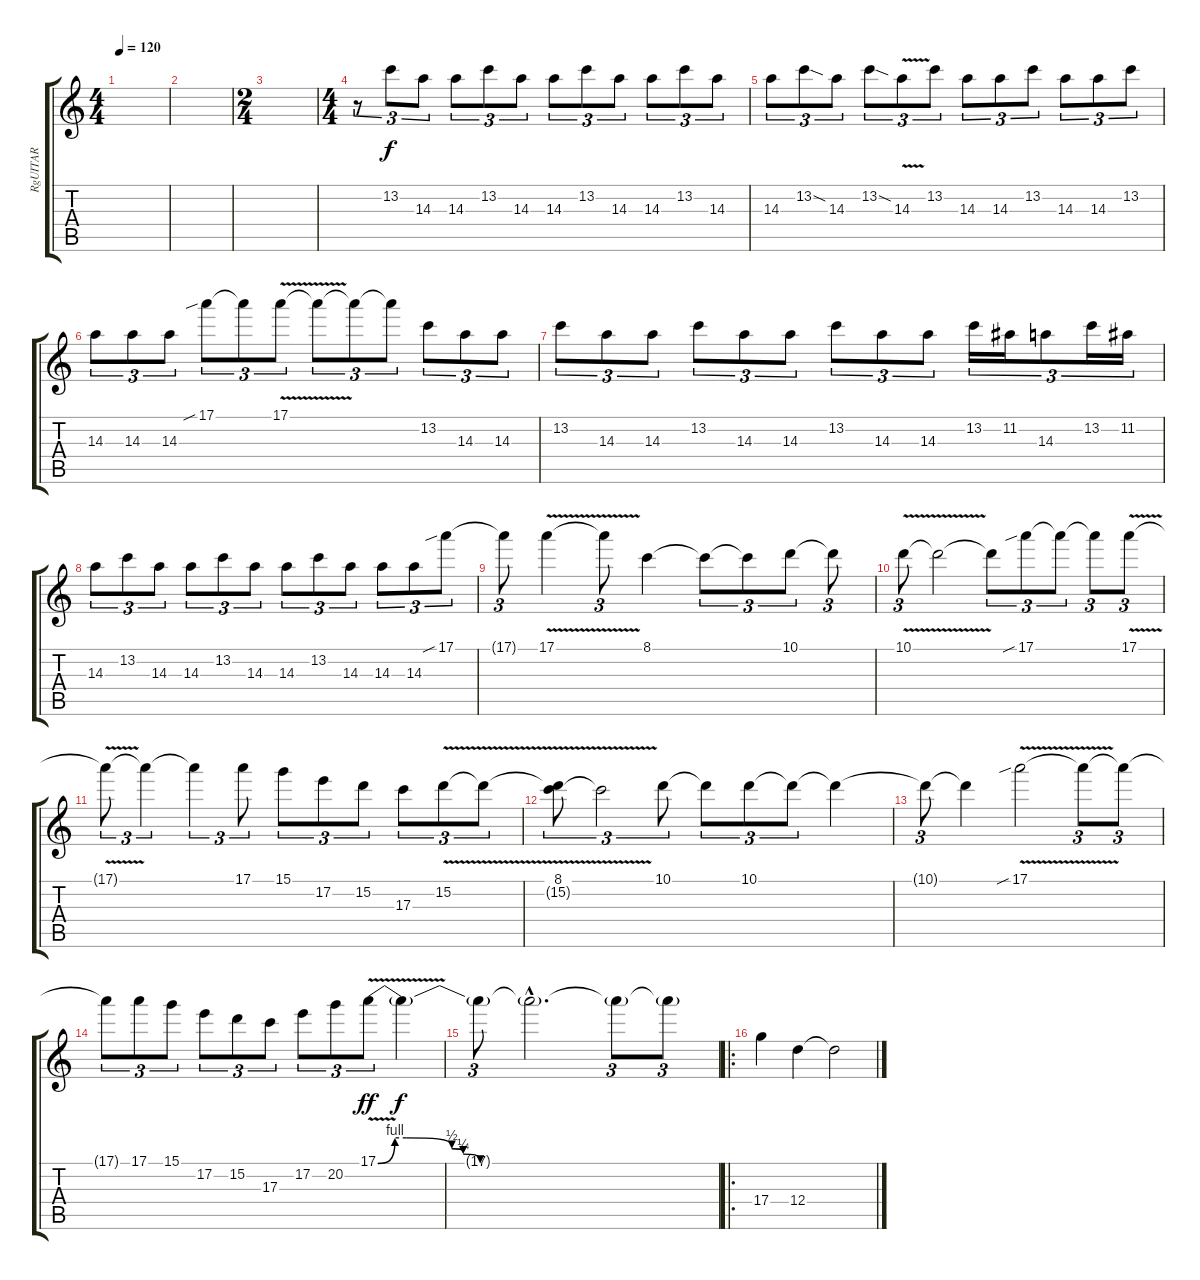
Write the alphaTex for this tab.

\track ("RgUITAR" "RgUITAR") {instrument overdrivenguitar}
\staff {score tabs}
\tuning (E4 B3 G3 D3 A2 E2) {hide}
\ts (4 4)
\tempo 120
\clef g2
\ks c
|
|
\ts (2 4)
|
\ts (4 4)
r.8{tu (3 2)} 13.2.8{tu (3 2)} 14.3.8{tu (3 2)} 14.3.8{tu (3 2)} 13.2.8{tu (3 2)} 14.3.8{tu (3 2)} 14.3.8{tu (3 2)} 13.2.8{tu (3 2)} 14.3.8{tu (3 2)} 14.3.8{tu (3 2)} 13.2.8{tu (3 2)} 14.3.8{tu (3 2)} |
14.3.8{tu (3 2)} 13.2{sod}.8{tu (3 2)} 14.3.8{tu (3 2)} 13.2{sod}.8{tu (3 2)} 14.3{v}.8{tu (3 2)} 13.2.8{tu (3 2)} 14.3.8{tu (3 2)} 14.3.8{tu (3 2)} 13.2.8{tu (3 2)} 14.3.8{tu (3 2)} 14.3.8{tu (3 2)} 13.2.8{tu (3 2)} |
14.3.8{tu (3 2)} 14.3.8{tu (3 2)} 14.3.8{tu (3 2)} 17.1{sib}.8{tu (3 2)} 17.1{t}.8{tu (3 2)} 17.1{v}.8{tu (3 2)} 17.1{t}.8{tu (3 2)} 17.1{t}.8{tu (3 2)} 17.1{t}.8{tu (3 2)} 13.2.8{tu (3 2)} 14.3.8{tu (3 2)} 14.3.8{tu (3 2)} |
13.2.8{tu (3 2)} 14.3.8{tu (3 2)} 14.3.8{tu (3 2)} 13.2.8{tu (3 2)} 14.3.8{tu (3 2)} 14.3.8{tu (3 2)} 13.2.8{tu (3 2)} 14.3.8{tu (3 2)} 14.3.8{tu (3 2)} 13.2.16{tu (3 2)} 11.2.16{tu (3 2)} 14.3.8{tu (3 2)} 13.2.16{tu (3 2)} 11.2.16{tu (3 2)} |
14.3.8{tu (3 2)} 13.2.8{tu (3 2)} 14.3.8{tu (3 2)} 14.3.8{tu (3 2)} 13.2.8{tu (3 2)} 14.3.8{tu (3 2)} 14.3.8{tu (3 2)} 13.2.8{tu (3 2)} 14.3.8{tu (3 2)} 14.3.8{tu (3 2)} 14.3.8{tu (3 2)} 17.1{sib}.8{tu (3 2)} |
17.1{t}.8{tu (3 2)} 17.1{v}.4 17.1{t}.8{tu (3 2)} 8.1.4 8.1{t}.8{tu (3 2)} 8.1{t}.8{tu (3 2)} 10.1.8{tu (3 2)} 10.1{t}.8{tu (3 2)} |
10.1{v}.8{tu (3 2)} 10.1{t}.2 10.1{t}.8{tu (3 2)} 17.1{sib}.8{tu (3 2)} 17.1{t}.8{tu (3 2)} 17.1{t}.8{tu (3 2)} 17.1{v}.8{tu (3 2)} |
17.1{t}.8{tu (3 2)} 17.1{t}.4{tu (3 2)} 17.1{t}.4{tu (3 2)} 17.1.8{tu (3 2)} 15.1.8{tu (3 2)} 17.2.8{tu (3 2)} 15.2.8{tu (3 2)} 17.3.8{tu (3 2)} 15.2{v}.8{tu (3 2)} 15.2{t}.8{tu (3 2)} |
(8.1{v} 15.2{t}).8{tu (3 2)} 8.1{t}.2{tu (3 2)} 10.1.8{tu (3 2)} 10.1{t}.8{tu (3 2)} 10.1.8{tu (3 2)} 10.1{t}.8{tu (3 2)} 10.1{t}.4 |
10.1{t}.8{tu (3 2)} 10.1{t}.4 17.1{v sib}.2 17.1{t}.8{tu (3 2)} 17.1{t}.8{tu (3 2)} |
17.1{t}.8{tu (3 2)} 17.1.8{tu (3 2)} 15.1.8{tu (3 2)} 17.2.8{tu (3 2)} 15.2.8{tu (3 2)} 17.3.8{tu (3 2)} 17.2.8{tu (3 2)} 20.2.8{tu (3 2)} 17.1{be (custom 0 0 3 4 5 4 13 2 15 1 18 0 21 0 30 0 45 0 60 0) v}.8{tu (3 2) dy ff} 17.1{t}.4{dy f} |
17.1{t}.8{tu (3 2)} 17.1{hac t}.2{d} 17.1{t}.8{tu (3 2)} 17.1{t}.8{tu (3 2)} |
\ro
17.4.4 12.4.4 12.4{t}.2
